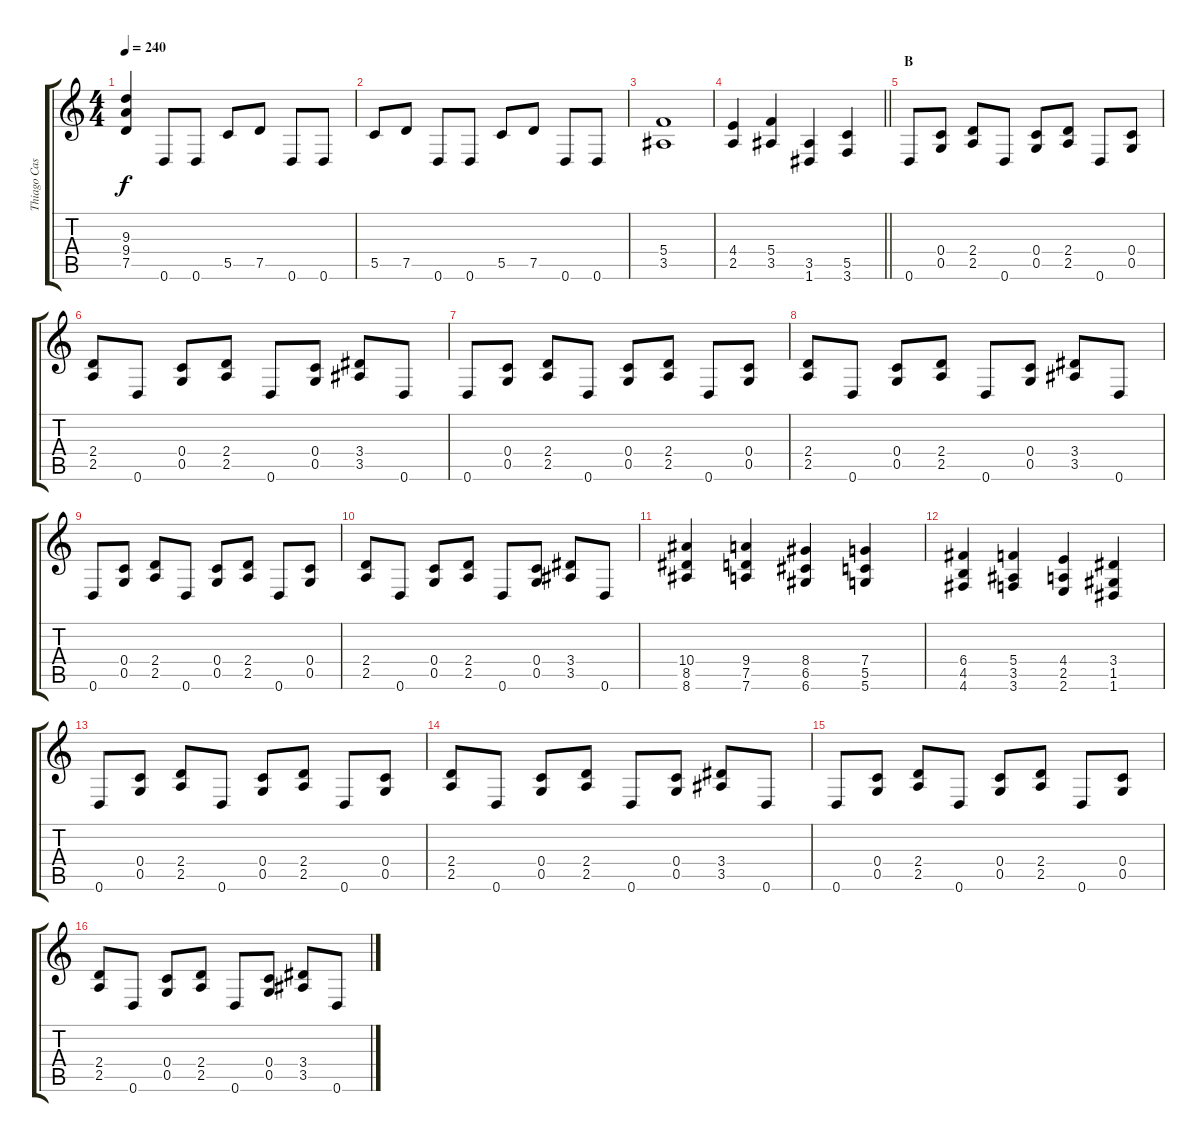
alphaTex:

\track ("Thiago Castro" "Thiago Cas") {instrument distortionguitar}
\staff {score tabs}
\tuning (D4 A3 F3 C3 G2 D2) {hide}
\ts (4 4)
\tempo 240
\clef g2
\ks c
(9.3 9.4 7.5).4{dy f} 0.6.8 0.6.8 5.5.8 7.5.8 0.6.8 0.6.8 |
5.5.8 7.5.8 0.6.8 0.6.8 5.5.8 7.5.8 0.6.8 0.6.8 |
(5.4 3.5).1 |
\barLineRight lightlight
(4.4 2.5).4 (5.4 3.5).4 (3.5 1.6).4 (5.5 3.6).4 |
\section ("" "B")
0.6.8 (0.4 0.5).8 (2.4 2.5).8 0.6.8 (0.4 0.5).8 (2.4 2.5).8 0.6.8 (0.4 0.5).8 |
(2.4 2.5).8 0.6.8 (0.4 0.5).8 (2.4 2.5).8 0.6.8 (0.4 0.5).8 (3.4 3.5).8 0.6.8 |
0.6.8 (0.4 0.5).8 (2.4 2.5).8 0.6.8 (0.4 0.5).8 (2.4 2.5).8 0.6.8 (0.4 0.5).8 |
(2.4 2.5).8 0.6.8 (0.4 0.5).8 (2.4 2.5).8 0.6.8 (0.4 0.5).8 (3.4 3.5).8 0.6.8 |
0.6.8 (0.4 0.5).8 (2.4 2.5).8 0.6.8 (0.4 0.5).8 (2.4 2.5).8 0.6.8 (0.4 0.5).8 |
(2.4 2.5).8 0.6.8 (0.4 0.5).8 (2.4 2.5).8 0.6.8 (0.4 0.5).8 (3.4 3.5).8 0.6.8 |
(10.4 8.5 8.6).4 (9.4 7.5 7.6).4 (8.4 6.5 6.6).4 (7.4 5.5 5.6).4 |
(6.4 4.5 4.6).4 (5.4 3.5 3.6).4 (4.4 2.5 2.6).4 (3.4 1.5 1.6).4 |
0.6.8 (0.4 0.5).8 (2.4 2.5).8 0.6.8 (0.4 0.5).8 (2.4 2.5).8 0.6.8 (0.4 0.5).8 |
(2.4 2.5).8 0.6.8 (0.4 0.5).8 (2.4 2.5).8 0.6.8 (0.4 0.5).8 (3.4 3.5).8 0.6.8 |
0.6.8 (0.4 0.5).8 (2.4 2.5).8 0.6.8 (0.4 0.5).8 (2.4 2.5).8 0.6.8 (0.4 0.5).8 |
(2.4 2.5).8 0.6.8 (0.4 0.5).8 (2.4 2.5).8 0.6.8 (0.4 0.5).8 (3.4 3.5).8 0.6.8
